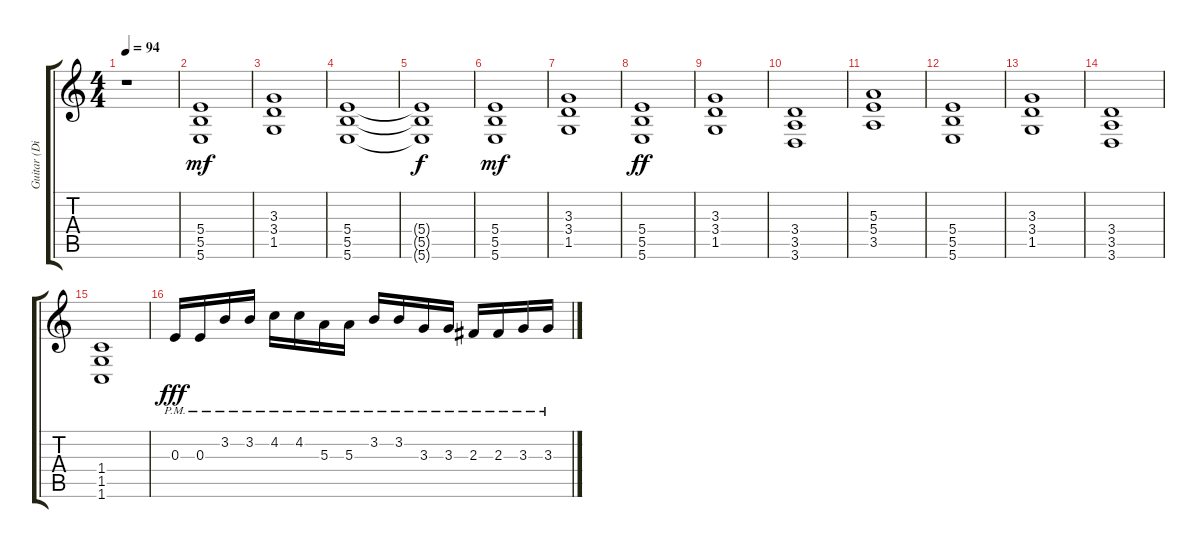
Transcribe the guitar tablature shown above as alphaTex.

\track ("Guitar (Distortion)" "Guitar (Di") {instrument distortionguitar}
\staff {score tabs}
\tuning (Db4 Ab3 E3 B2 Gb2 B1) {hide}
\ts (4 4)
\tempo 94
\clef g2
\ks c
r.1{dy mf} |
(5.4 5.5 5.6).1 |
(3.3 3.4 1.5).1 |
(5.4 5.5 5.6).1 |
(5.4{t} 5.5{t} 5.6{t}).1{dy f} |
(5.4 5.5 5.6).1{dy mf} |
(3.3 3.4 1.5).1 |
(5.4 5.5 5.6).1{dy ff} |
(3.3 3.4 1.5).1 |
(3.4 3.5 3.6).1 |
(5.3 5.4 3.5).1 |
(5.4 5.5 5.6).1 |
(3.3 3.4 1.5).1 |
(3.4 3.5 3.6).1 |
(1.4 1.5 1.6).1 |
0.3{pm}.16{dy fff} 0.3{pm}.16 3.2{pm}.16 3.2{pm}.16 4.2{pm}.16 4.2{pm}.16 5.3{pm}.16 5.3{pm}.16 3.2{pm}.16 3.2{pm}.16 3.3{pm}.16 3.3{pm}.16 2.3{pm}.16 2.3{pm}.16 3.3{pm}.16 3.3{pm}.16
